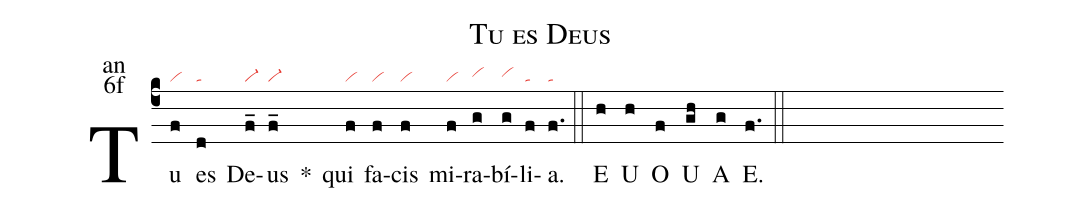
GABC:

name:Tu es Deus;
office-part:an;
mode:6f;
nabc-lines:1;
%%
(c4) Tu(f|vi) es(d|ta) De(f_|vi-)us(f_|vi-) <sp>*</sp>() qui(f|vi) fa(f|vi)cis(f|vi) mi(f|vi)ra(g|vihh)bí(g|vihh)li(f|ta)a.(f.|ta) (::)

<eu>E(h) U(h) O(f) U(gh) A(g) E.(f.) </eu>(::)
